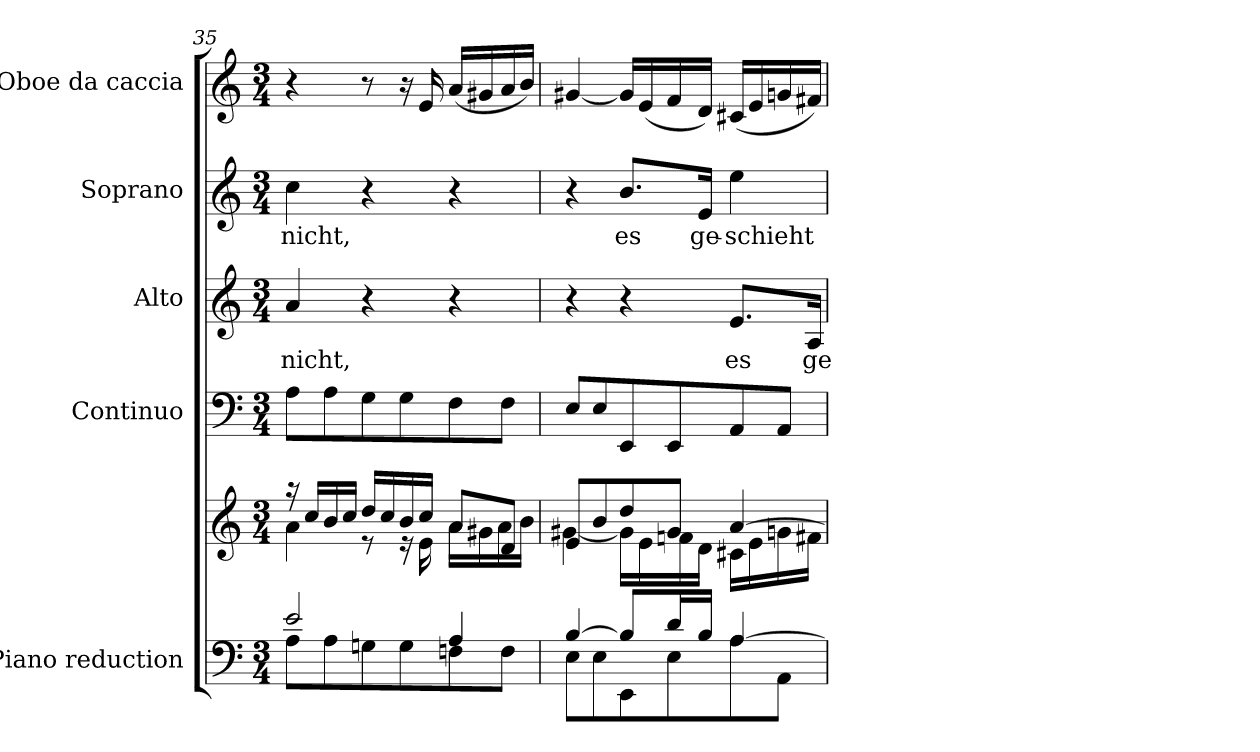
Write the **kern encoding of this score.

**kern	**kern	**kern	**kern	**text	**kern	**text	**kern
*part5	*part5	*part4	*part3	*part3	*part2	*part2	*part1
*staff6	*staff5	*staff4	*staff3	*staff3	*staff2	*staff2	*staff1
*I"Piano reduction	*	*I"Continuo	*I"Alto	*	*I"Soprano	*	*I"Oboe da caccia
*I'Pno	*	*	*	*	*	*	*I'Ob
*clefF4	*clefG2	*clefF4	*clefG2	*	*clefG2	*	*clefG2
*k[]	*k[]	*k[]	*k[]	*	*k[]	*	*k[]
*M3/4	*M3/4	*M3/4	*M3/4	*	*M3/4	*	*M3/4
=35	=35	=35	=35	=35	=35	=35	=35
*^	*^	*	*	*	*	*	*
!	!	!	!	!	!	!LO:LY:b	!	!LO:LY:b	!
2e/	8A\L	16r	4a\	8A\L	4a/	nicht,	4cc\	nicht,	4r
.	.	16cc/LL	.	.	.	.	.	.	.
.	8A\	16b/	.	8A\	.	.	.	.	.
.	.	16cc/JJ	.	.	.	.	.	.	.
.	8Gn\	16dd/LL	8r	8G\	4r	.	4r	.	8r
.	.	16cc/	.	.	.	.	.	.	.
.	8G\	16b/	16r	8G\	.	.	.	.	16r
.	.	16cc/JJ	16e\	.	.	.	.	.	16e/
4A/	8Fn\	8a/L	16a\LL	8F\	4r	.	4r	.	(<16a/LL
.	.	.	16g#X\	.	.	.	.	.	16g#X/
.	8F\J	8d/J	16a\	8F\J	.	.	.	.	16a/
.	.	.	16b\JJ	.	.	.	.	.	16b/JJ)
=36	=36	=36	=36	=36	=36	=36	=36	=36	=36
[4B/	8E\L	8e/L	[4g#X\	8E/L	4r	.	4r	.	[4g#X/
.	8E\	8b/	.	8E/	.	.	.	.	.
!	!	!	!	!	!	!	!	!LO:LY:b	!
8B/L]	8EE\	8dd/	16g#\LL]	8EE/	4r	.	8.b/L	es	16g#/LL]
.	.	.	16e\	.	.	.	.	.	(<16e/
16d/L	8E\	8g#/J	16fn\	8EE/	.	.	.	.	16f/
!	!	!	!	!	!	!	!	!LO:LY:b	!
16B/JJ	.	.	16d\JJ	.	.	.	16e/Jk	ge-	16d/JJ)
!	!	!	!	!	!	!LO:LY:b	!	!LO:LY:b	!
[4A/	8A\	[4a/	16c#X\LL	8AA/	8.e/L	es	4ee\	-schieht	(<16c#X/LL
.	.	.	16e\	.	.	.	.	.	16e/
.	8AA\J	.	16gn\	8AA/J	.	.	.	.	16gn/
!	!	!	!	!	!	!LO:LY:b	!	!	!
.	.	.	16f#X\JJ	.	16A/Jk	ge-	.	.	16f#X/JJ)
*v	*v	*	*	*	*	*	*	*	*
*	*v	*v	*	*	*	*	*	*
=	=	=	=	=	=	=	=
*-	*-	*-	*-	*-	*-	*-	*-
